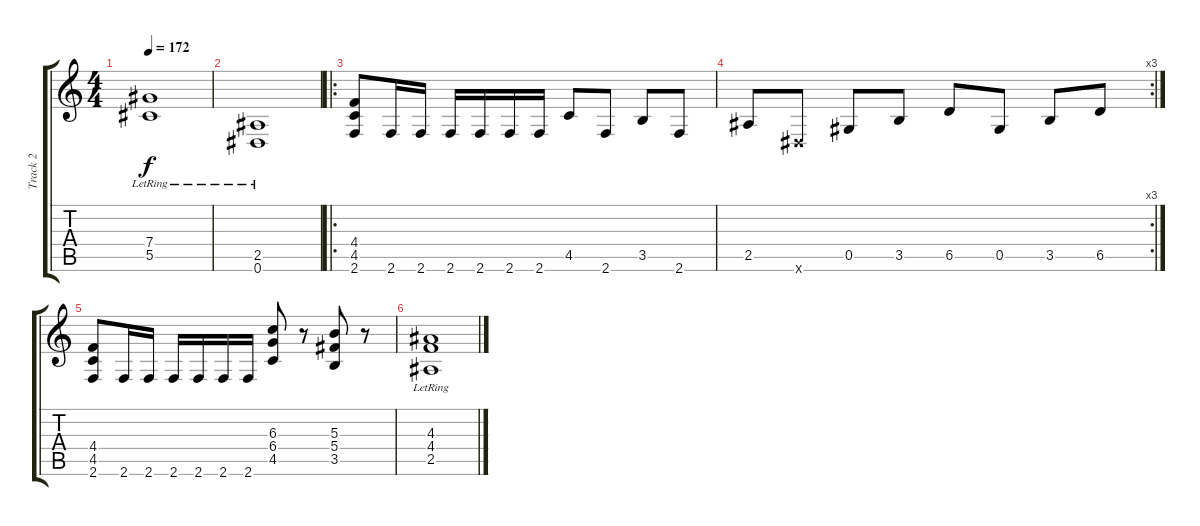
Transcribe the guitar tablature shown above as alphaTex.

\track ("Track 2" "Track 2") {instrument distortionguitar}
\staff {score tabs}
\tuning (Eb4 Bb3 Gb3 Db3 Ab2 Eb2) {hide}
\ts (4 4)
\tempo 172
\clef g2
\ks c
(7.4{lr} 5.5{lr}).1{dy f} |
(2.5{lr} 0.6{lr}).1 |
\ro
(4.4 4.5 2.6).8 2.6.16 2.6.16 2.6.16 2.6.16 2.6.16 2.6.16 4.5.8 2.6.8 3.5.8 2.6.8 |
\rc 3
2.5.8 0.6{x}.8 0.5.8 3.5.8 6.5.8 0.5.8 3.5.8 6.5.8 |
(4.4 4.5 2.6).8 2.6.16 2.6.16 2.6.16 2.6.16 2.6.16 2.6.16 (6.3 6.4 4.5).8 r.8 (5.3 5.4 3.5).8 r.8 |
(4.3{lr} 4.4{lr} 2.5{lr}).1
